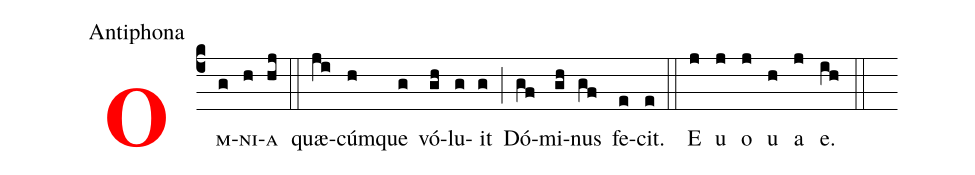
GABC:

office-part: Antiphona;
%%
<v>\bf\textcolor{red}{O}</v><v>\sc{m}</v>(c4g)<v>\sc{ni}</v>(h)<v>\sc{a}</v>(hj) (::) quæ(ji)cúm(h)que(g) vó(gh)lu(g)it(g) (;) Dó(gf)mi(gh)nus(gf) fe(e)cit.(e) (::) E(j) u(j) o(j) u(h) a(j) e.(ih) (::)
